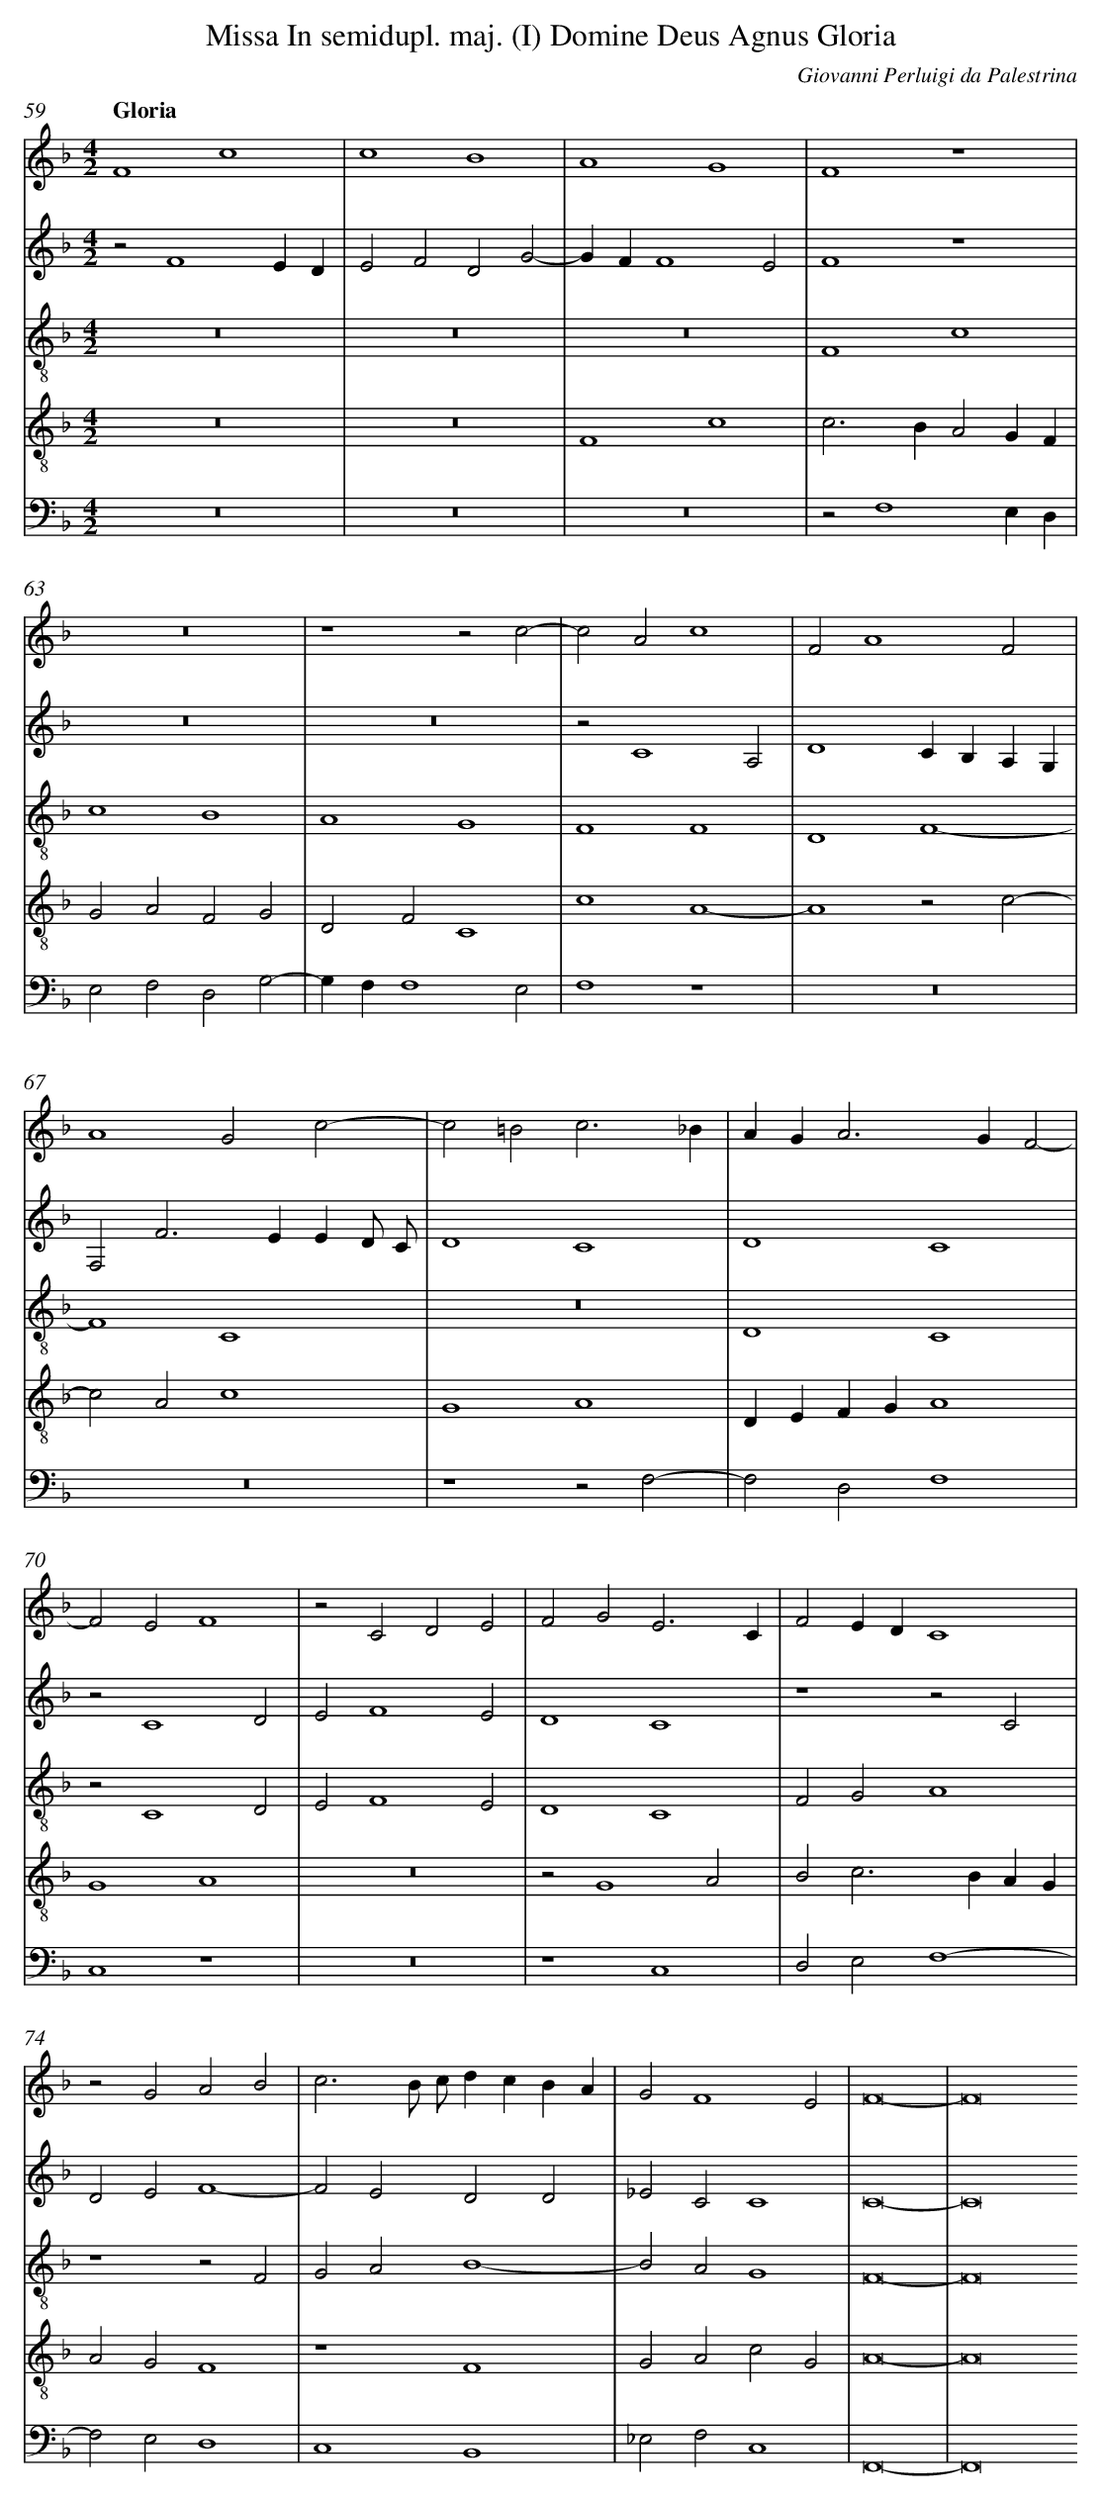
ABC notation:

X:1
T: Missa In semidupl. maj. (I) Domine Deus Agnus Gloria
C: Giovanni Perluigi da Palestrina
L: 1/4
M: 4/2
Q: "Gloria"
V: 1 clef=treble
V: 2 clef=treble
V: 3 clef=treble-8
V: 4 clef=treble-8
V: 5 clef=bass
K: F
[V:1] F4c4 |
[V:2] z2F4ED |
[V:3] z8 |
[V:4] z8 |
[V:5] z8 |
[V:1] c4B4 |
[V:2] E2F2D2G2- |
[V:3] z8 |
[V:4] z8 |
[V:5] z8 |
[V:1] A4G4 |
[V:2] GFF4E2 |
[V:3] z8 |
[V:4] F4c4 |
[V:5] z8 |
[V:1] F4z4 |
[V:2] F4z4 |
[V:3] F4c4 |
[V:4] c2>B2A2GF |
[V:5] z2F,4E,D, |
[V:1] z8 |
[V:2] z8 |
[V:3] c4B4 |
[V:4] G2A2F2G2 |
[V:5] E,2F,2D,2G,2- |
[V:1] z4z2c2- |
[V:2] z8 |
[V:3] A4G4 |
[V:4] D2F2C4 |
[V:5] G,F,F,4E,2 |
[V:1] c2A2c4 |
[V:2] z2C4A,2 |
[V:3] F4F4 |
[V:4] c4A4- |
[V:5] F,4z4 |
[V:1] F2A4F2 |
[V:2] D4CB,A,G, |
[V:3] D4F4- |
[V:4] A4z2c2- |
[V:5] z8 |
[V:1] A4G2c2- |
[V:2] F,2F2>E2ED/ C/ |
[V:3] F4C4 |
[V:4] c2A2c4 |
[V:5] z8 |
[V:1] c2=B2c3_B |
[V:2] D4C4 |
[V:3] z8 |
[V:4] G4A4 |
[V:5] z4z2F,2- |
[V:1] AG2<A2GF2- |
[V:2] D4C4 |
[V:3] D4C4 |
[V:4] DEFGA4 |
[V:5] F,2D,2F,4 |
[V:1] F2E2F4 |
[V:2] z2C4D2 |
[V:3] z2C4D2 |
[V:4] G4A4 |
[V:5] C,4z4 |
[V:1] z2C2D2E2 |
[V:2] E2F4E2 |
[V:3] E2F4E2 |
[V:4] z8 |
[V:5] z8 |
[V:1] F2G2E3C |
[V:2] D4C4 |
[V:3] D4C4 |
[V:4] z2G4A2 |
[V:5] z4C,4 |
[V:1] F2EDC4 |
[V:2] z4z2C2 |
[V:3] F2G2A4 |
[V:4] B2c2>B2AG |
[V:5] D,2E,2F,4- |
[V:1] z2G2A2B2 |
[V:2] D2E2F4- |
[V:3] z4z2F2 |
[V:4] A2G2F4 |
[V:5] F,2E,2D,4 |
[V:1] c3B/ c/dcBA |
[V:2] F2E2D2D2 |
[V:3] G2A2B4- |
[V:4] z4F4 |
[V:5] C,4B,,4 |
[V:1] G2F4E2 |
[V:2] _E2C2C4 |
[V:3] B2A2G4 |
[V:4] G2A2c2G2 |
[V:5] _E,2F,2C,4 |
[V:1] F8- |
[V:2] C8- |
[V:3] F8- |
[V:4] A8- |
[V:5] F,,8- |
[V:1] F8
[V:2] C8
[V:3] F8
[V:4] A8
[V:5] F,,8
